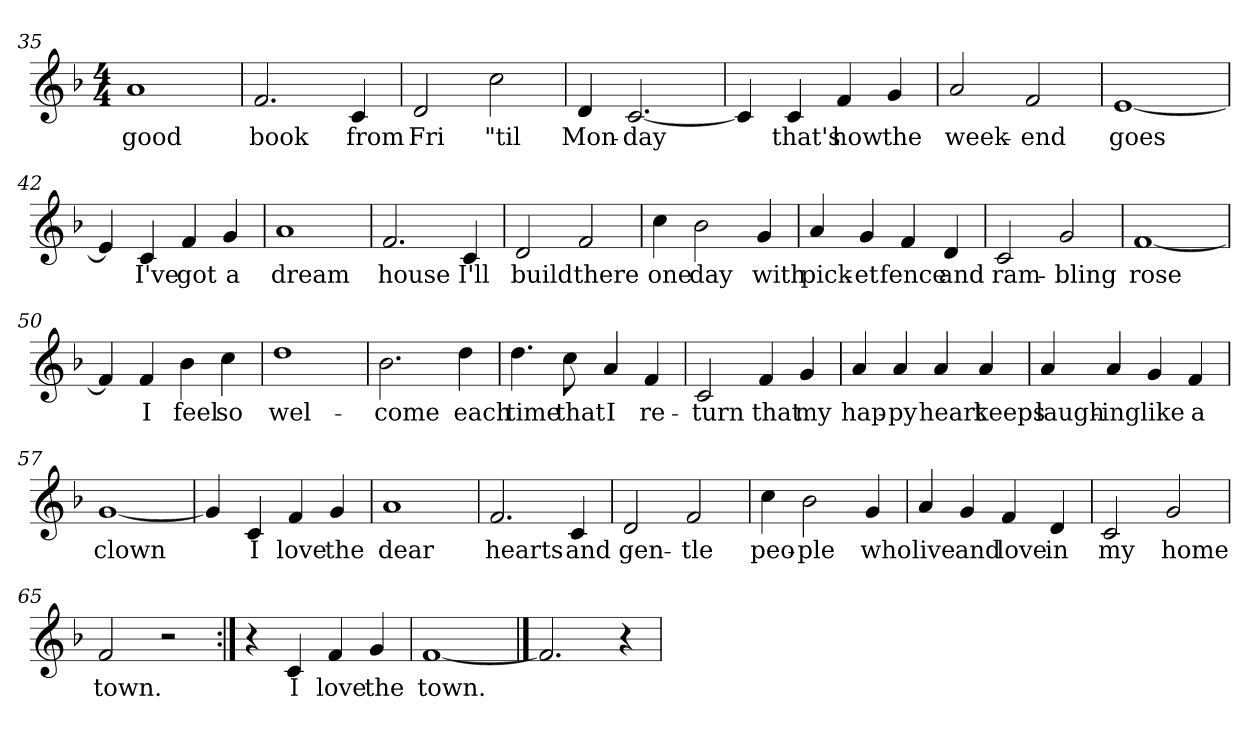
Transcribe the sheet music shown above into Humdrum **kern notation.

**kern	**text
*part1	*part1
*staff1	*staff1
*clefG2	*
*k[b-]	*
*F:	*
*M4/4	*
=35	=35
1a	good
=36	=36
2.f/	book
4c/	from
=37	=37
2d/	Fri
2cc\	"til
=38	=38
4d/	Mon-
[2.c/	-day
!!LO:LB:g=z
=39	=39
4c/]	.
4c/	that's
4f/	how
4g/	the
=40	=40
2a/	week-
2f/	-end
=41	=41
[1e	goes
=42	=42
4e/]	.
4c/	I've
4f/	got
4g/	a
=43	=43
1a	dream
=44	=44
2.f/	house
4c/	I'll
!!LO:PB:g=z
=45	=45
2d/	build
2f/	there
=46	=46
4cc\	one
2b-\	day
4g/	with
=47	=47
4a/	pick-
4g/	-et
4f/	fence
4d/	and
=48	=48
2c/	ram-
2g/	-bling
=49	=49
[1f	rose
=50	=50
4f/]	.
4f/	I
4b-\	feel
4cc\	so
!!LO:LB:g=z
=51	=51
1dd	wel-
=52	=52
2.b-\	-come
4dd\	each
=53	=53
4.dd\	time
8cc\	that
4a/	I
4f/	re-
=54	=54
2c/	-turn
4f/	that
4g/	my
=55	=55
4a/	hap-
4a/	-py
4a/	heart
4a/	keeps
!!LO:LB:g=z
=56	=56
4a/	laugh-
4a/	-ing
4g/	like
4f/	a
=57	=57
[1g	clown
=58	=58
4g/]	.
4c/	I
4f/	love
4g/	the
=59	=59
1a	dear
=60	=60
2.f/	hearts
4c/	and
=61	=61
2d/	gen-
2f/	-tle
!!LO:LB:g=z
=62	=62
4cc\	peo-
2b-\	-ple
4g/	who
=63	=63
4a/	live
4g/	and
4f/	love
4d/	in
=64	=64
2c/	my
2g/	home
=65	=65
2f/	town.
2r	.
=66:|!	=66:|!
4r	.
4c/	I
4f/	love
4g/	the
=67	=67
[1f	town.
==68	==68
2.f/]	.
4r	.
=	=
*-	*-
